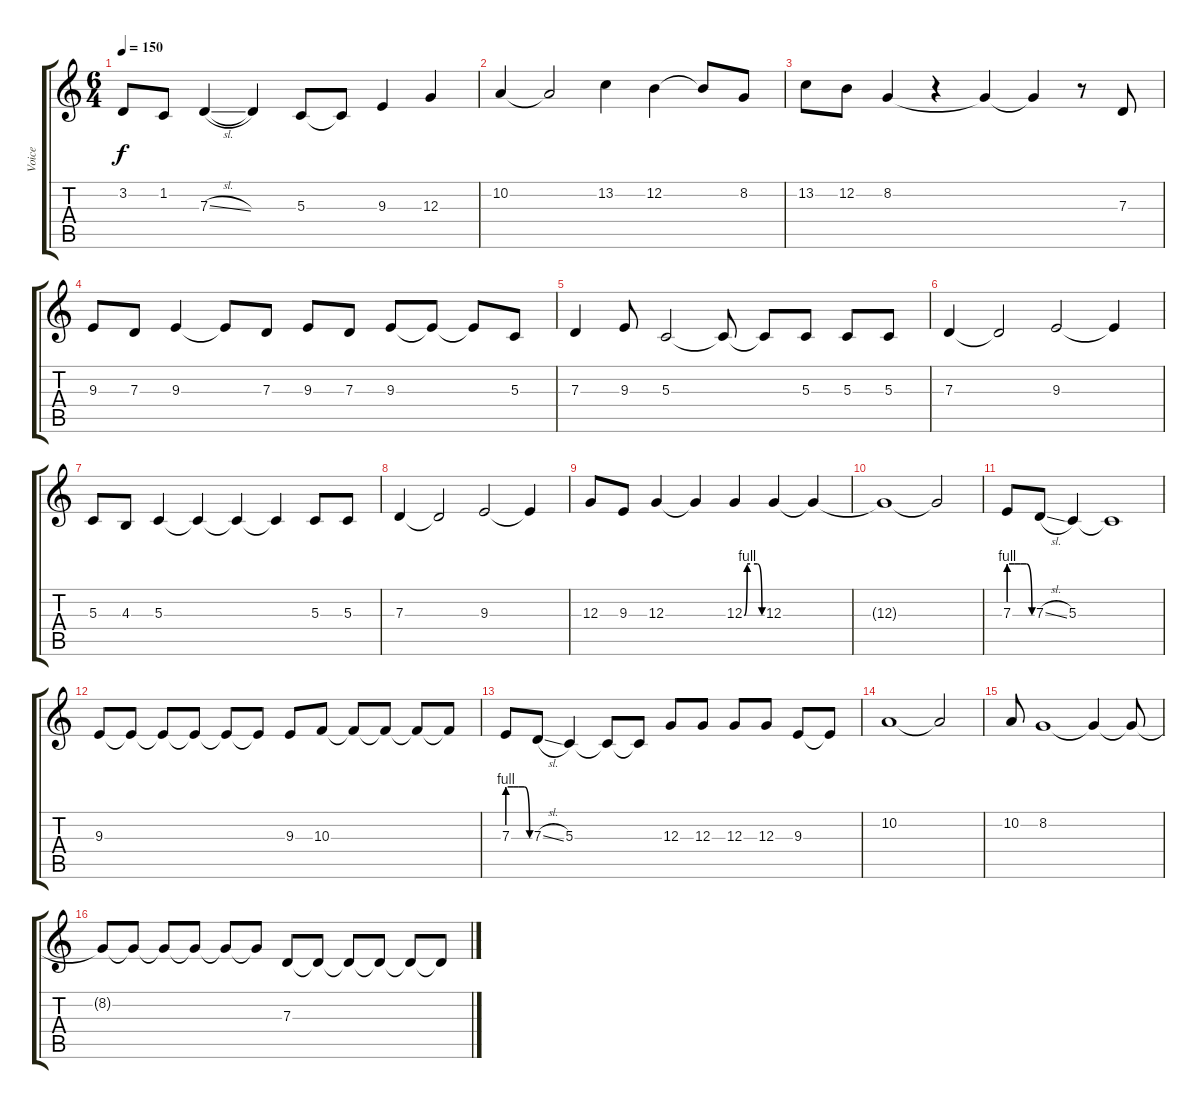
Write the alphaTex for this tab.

\track ("Voice" "Voice") {instrument oboe}
\staff {score tabs}
\tuning (E4 B3 G3 D3 A2 D2) {hide}
\ts (6 4)
\tempo 150
\clef g2
\ks c
3.2.8{dy f} 1.2.8 7.3{sl}.4 7.3{t}.4 5.3.8 5.3{t}.8 9.3.4 12.3.4 |
10.2.4 10.2{t}.2 13.2.4 12.2.4 12.2{t}.8 8.2.8 |
13.2.8 12.2.8 8.2.4 r.4 8.2{t}.4 8.2{t}.4 r.8 7.3.8 |
9.3.8 7.3.8 9.3.4 9.3{t}.8 7.3.8 9.3.8 7.3.8 9.3.8 9.3{t}.8 9.3{t}.8 5.3.8 |
7.3.4 9.3.8 5.3.2 5.3{t}.8 5.3{t}.8 5.3.8 5.3.8 5.3.8 |
7.3.4 7.3{t}.2 9.3.2 9.3{t}.4 |
5.3.8 4.3.8 5.3.4 5.3{t}.4 5.3{t}.4 5.3{t}.4 5.3.8 5.3.8 |
7.3.4 7.3{t}.2 9.3.2 9.3{t}.4 |
12.3.8 9.3.8 12.3.4 12.3{t}.4 12.3{be (custom 0 0 10 4 20 4 45 4 60 0)}.4 12.3.4 12.3{t}.4 |
12.3{t}.1 12.3{t}.2 |
7.3{be (custom 0 4 15 4 30 4 45 4 60 0)}.8 7.3{sl}.8 5.3.4 5.3{t}.1 |
9.3.8 9.3{t}.8 9.3{t}.8 9.3{t}.8 9.3{t}.8 9.3{t}.8 9.3.8 10.3.8 10.3{t}.8 10.3{t}.8 10.3{t}.8 10.3{t}.8 |
7.3{be (custom 0 4 15 4 30 4 45 4 60 0)}.8 7.3{sl}.8 5.3.4 5.3{t}.8 5.3{t}.8 12.3.8 12.3.8 12.3.8 12.3.8 9.3.8 9.3{t}.8 |
10.2.1 10.2{t}.2 |
10.2.8 8.2.1 8.2{t}.4 8.2{t}.8 |
8.2{t}.8 8.2{t}.8 8.2{t}.8 8.2{t}.8 8.2{t}.8 8.2{t}.8 7.3.8 7.3{t}.8 7.3{t}.8 7.3{t}.8 7.3{t}.8 7.3{t}.8
